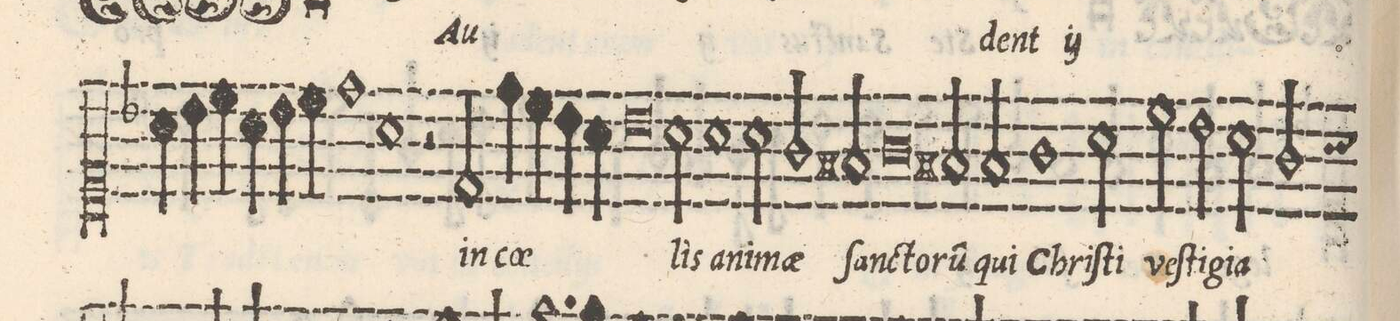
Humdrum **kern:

**kern	**text
*I"CANTO	*
*clefC1	*
*k[b-]	*
*met(C|)	*
*M2/1	*
*custos:a	*
4a\	.
4b-\	.
4cc\	.
4a\	.
4b-\	.
4cc\	.
=6-	=6-
1dd	.
*	*Xij
1a	-dent
=7-	=7-
2r	.
2d/	in
4dd\	cœ-
4cc\	.
4b-\	.
4a\	.
=8-	=8-
0b-	.
=9-	=9-
2a\	-lis
1a	a-
2a\	-ni-
=10-	=10-
2g/	-mæ
2f#X/	ſan-
0g	-cto-
=11-	=11-
2f#X/	-ru(m)
2f#/	qui
=12-	=12-
1g	Chri-
2a\	-ſti
2cc\	ve-
=13-	=13-
2b-\	-ſti-
2a\	-gi-
2g/	-a
*-	*-
